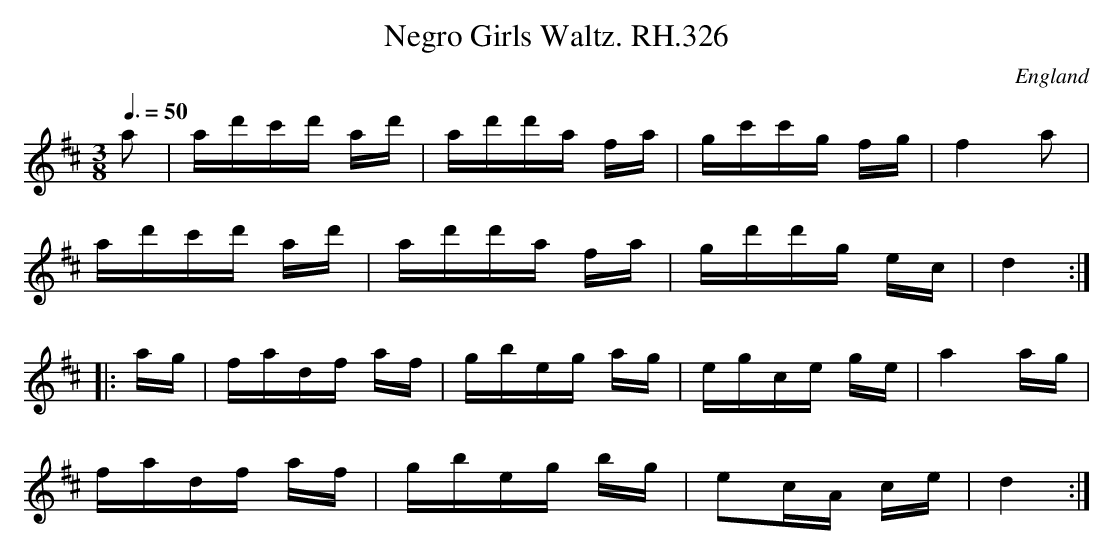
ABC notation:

X:1
T:Negro Girls Waltz. RH.326
O:England
M:3/8
L:1/16
Q:3/8=50
K:D
a2|ad'c'd' ad'|ad'd'a fa|gc'c'g fg|f4 a2|
ad'c'd' ad'|ad'd'a fa|gd'd'g ec|d4:|
|:ag|fadf af|gbeg ag|egce ge|a4 ag|
fadf af|gbeg bg|e2cA ce|d4:|
